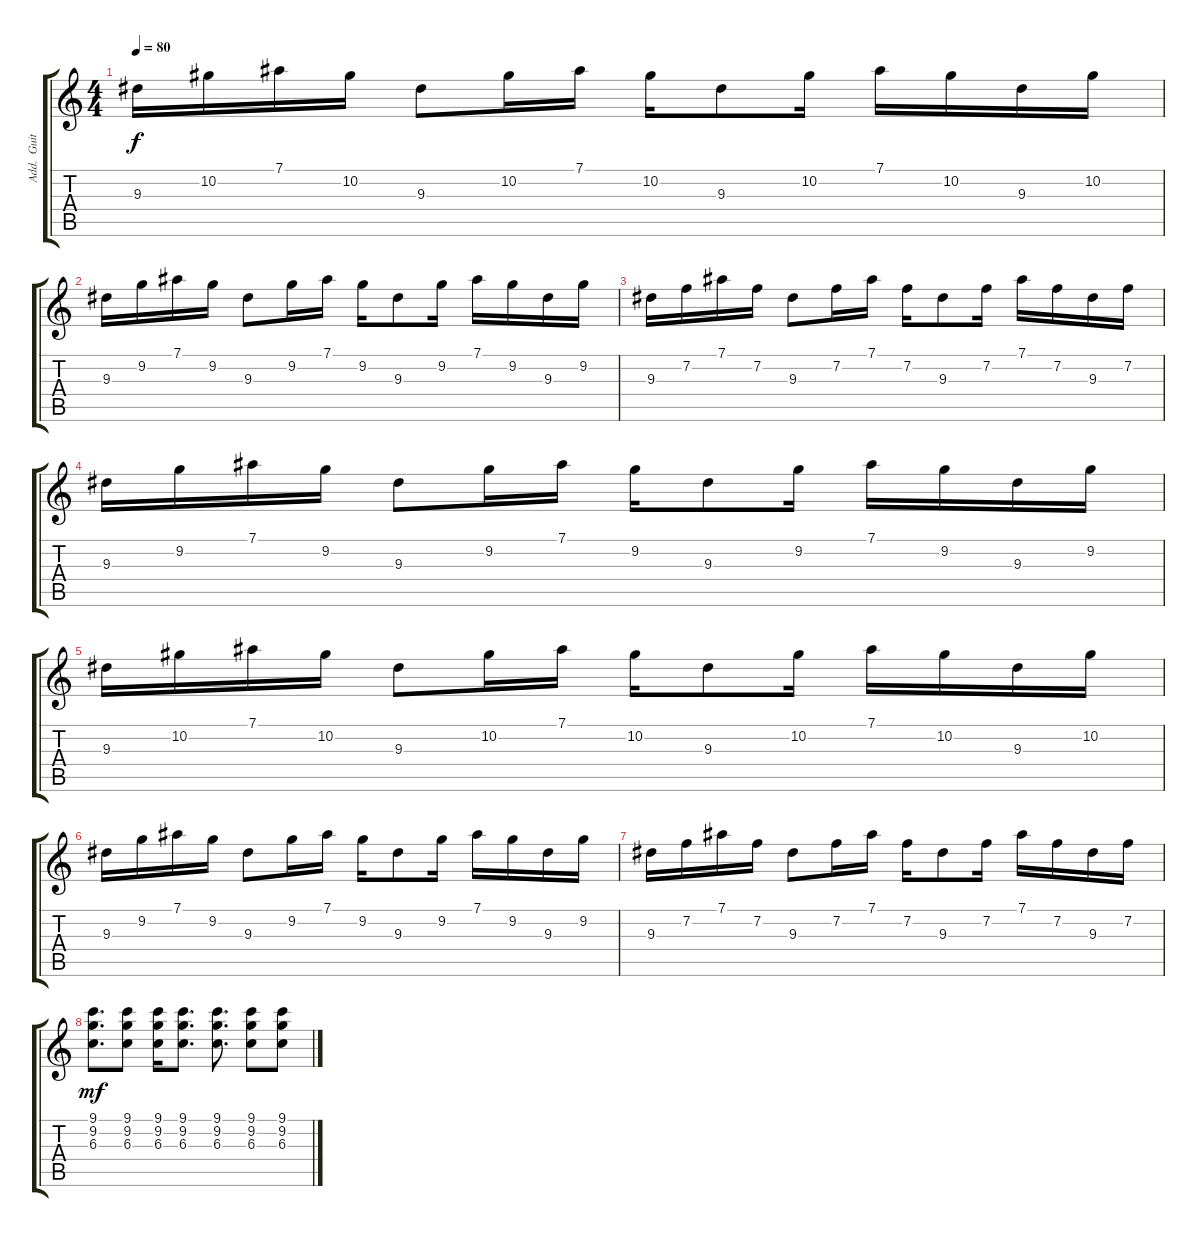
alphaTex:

\track ("Add.  Guitar" "Add.  Guit") {instrument overdrivenguitar}
\staff {score tabs}
\tuning (Eb4 Bb3 Gb3 Db3 Ab2 Eb2) {hide}
\ts (4 4)
\tempo 80
\clef g2
\ks c
9.3.16{dy f instrument overdrivenguitar} 10.2.16 7.1.16 10.2.16 9.3.8 10.2.16 7.1.16 10.2.16 9.3.8 10.2.16 7.1.16 10.2.16 9.3.16 10.2.16 |
9.3.16 9.2.16 7.1.16 9.2.16 9.3.8 9.2.16 7.1.16 9.2.16 9.3.8 9.2.16 7.1.16 9.2.16 9.3.16 9.2.16 |
9.3.16 7.2.16 7.1.16 7.2.16 9.3.8 7.2.16 7.1.16 7.2.16 9.3.8 7.2.16 7.1.16 7.2.16 9.3.16 7.2.16 |
9.3.16 9.2.16 7.1.16 9.2.16 9.3.8 9.2.16 7.1.16 9.2.16 9.3.8 9.2.16 7.1.16 9.2.16 9.3.16 9.2.16 |
9.3.16 10.2.16 7.1.16 10.2.16 9.3.8 10.2.16 7.1.16 10.2.16 9.3.8 10.2.16 7.1.16 10.2.16 9.3.16 10.2.16 |
9.3.16 9.2.16 7.1.16 9.2.16 9.3.8 9.2.16 7.1.16 9.2.16 9.3.8 9.2.16 7.1.16 9.2.16 9.3.16 9.2.16 |
9.3.16 7.2.16 7.1.16 7.2.16 9.3.8 7.2.16 7.1.16 7.2.16 9.3.8 7.2.16 7.1.16 7.2.16 9.3.16 7.2.16 |
(9.1 9.2 6.3).8{d dy mf} (9.1 9.2 6.3).8 (9.1 9.2 6.3).16 (9.1 9.2 6.3).8{d} (9.1 9.2 6.3).8{d} (9.1 9.2 6.3).8 (9.1 9.2 6.3).8
